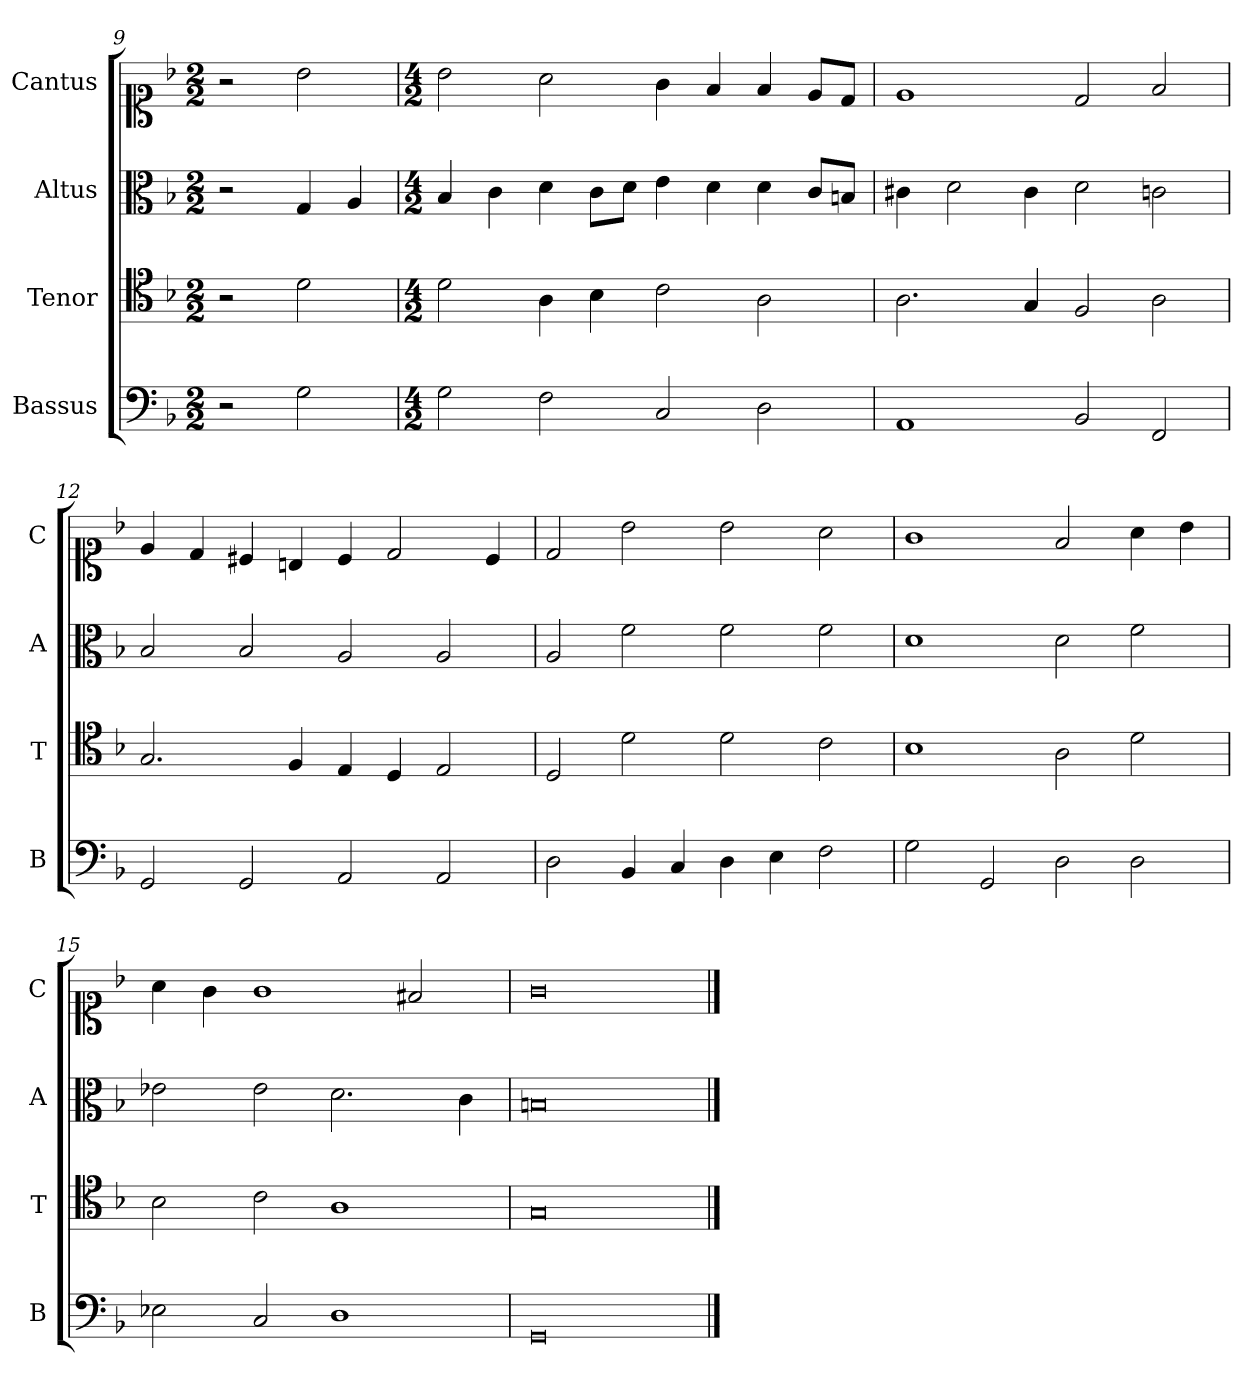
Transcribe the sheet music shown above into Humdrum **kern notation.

**kern	**kern	**kern	**kern
*part4	*part3	*part2	*part1
*staff4	*staff3	*staff2	*staff1
*I"Bassus	*I"Tenor	*I"Altus	*I"Cantus
*I'B	*I'T	*I'A	*I'C
*clefF4	*clefC4	*clefC3	*clefC1
*k[b-]	*k[b-]	*k[b-]	*k[b-]
*M2/2	*M2/2	*M2/2	*M2/2
=9	=9	=9	=9
2r	2r	2r	2r
2G	2d	4G	2b-
.	.	4A	.
=10	=10	=10	=10
*M4/2	*M4/2	*M4/2	*M4/2
2G	2d	4B-	2b-
.	.	4c	.
2F	4A	4d	2a
.	4B-	8c\L	.
.	.	8d\J	.
2C	2c	4e	4g
.	.	4d	4f
2D	2A	4d	4f
.	.	8c/L	8e/L
.	.	8Bn/J	8d/J
=11	=11	=11	=11
1AA	2.A	4c#X	1e
.	.	2d	.
.	4G	4c#	.
2BB-	2F	2d	2d
2FF	2A	2cn	2f
=12	=12	=12	=12
2GG	2.G	2B-	4e
.	.	.	4d
2GG	.	2B-	4c#X
.	4F	.	4Bn
2AA	4E	2A	4c#
.	4D	.	2d
2AA	2E	2A	.
.	.	.	4c#
=13	=13	=13	=13
2D	2D	2A	2d
4BB-	2d	2f	2b-
4C	.	.	.
4D	2d	2f	2b-
4E	.	.	.
2F	2c	2f	2a
=14	=14	=14	=14
2G	1B-	1d	1g
2GG	.	.	.
2D	2A	2d	2f
2D	2d	2f	4a
.	.	.	4b-
=15	=15	=15	=15
2E-X	2B-	2e-X	4a
.	.	.	4g
2C	2c	2e-	1g
1D	1A	2.d	.
.	.	.	2f#X
.	.	4c	.
=16	=16	=16	=16
0GG	0G	0Bn	0g
==	==	==	==
*-	*-	*-	*-
